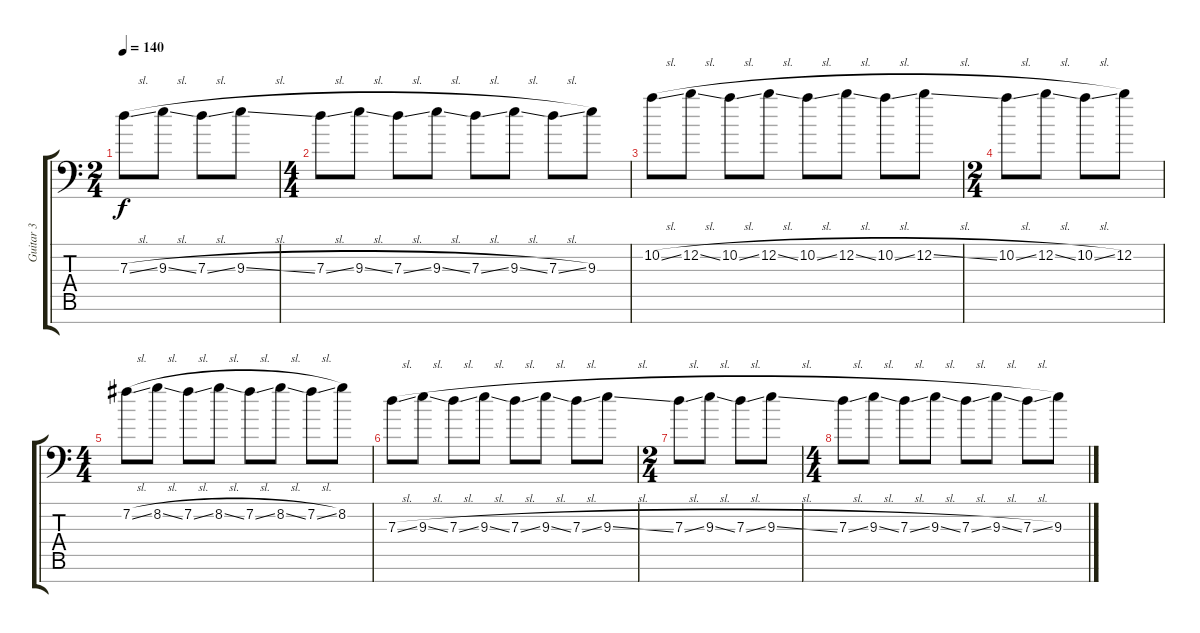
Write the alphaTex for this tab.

\track ("Guitar 3" "Guitar 3") {instrument overdrivenguitar}
\staff {score tabs}
\tuning (E4 B3 G3 D3 A2 E2 A1) {hide}
\ts (2 4)
\tempo 140
\clef f4
\ks c
7.3{sl}.8{dy f} 9.3{sl}.8 7.3{sl}.8 9.3{sl}.8 |
\ts (4 4)
7.3{sl}.8 9.3{sl}.8 7.3{sl}.8 9.3{sl}.8 7.3{sl}.8 9.3{sl}.8 7.3{sl}.8 9.3.8 |
10.2{sl}.8 12.2{sl}.8 10.2{sl}.8 12.2{sl}.8 10.2{sl}.8 12.2{sl}.8 10.2{sl}.8 12.2{sl}.8 |
\ts (2 4)
10.2{sl}.8 12.2{sl}.8 10.2{sl}.8 12.2.8 |
\ts (4 4)
7.2{sl}.8 8.2{sl}.8 7.2{sl}.8 8.2{sl}.8 7.2{sl}.8 8.2{sl}.8 7.2{sl}.8 8.2.8 |
7.3{sl}.8 9.3{sl}.8 7.3{sl}.8 9.3{sl}.8 7.3{sl}.8 9.3{sl}.8 7.3{sl}.8 9.3{sl}.8 |
\ts (2 4)
7.3{sl}.8 9.3{sl}.8 7.3{sl}.8 9.3{sl}.8 |
\ts (4 4)
7.3{sl}.8 9.3{sl}.8 7.3{sl}.8 9.3{sl}.8 7.3{sl}.8 9.3{sl}.8 7.3{sl}.8 9.3.8
